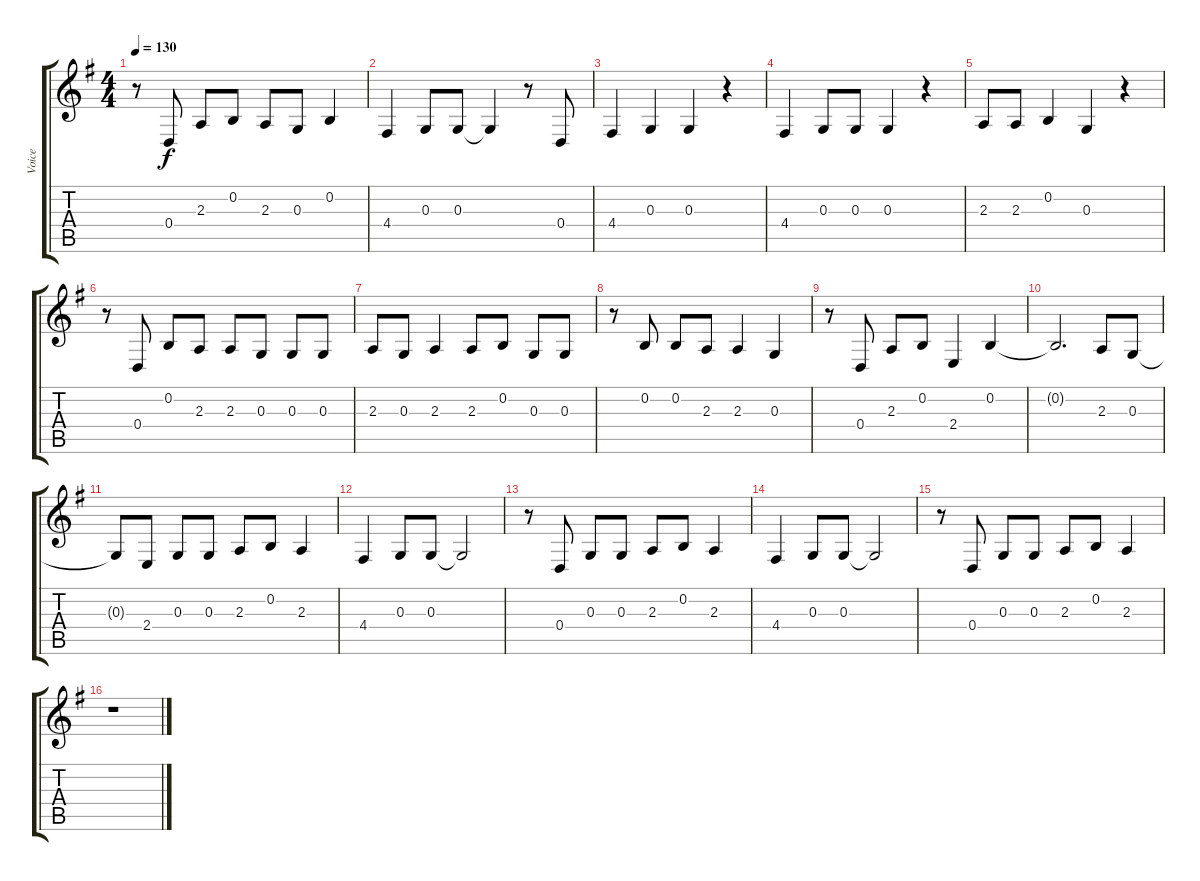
\track ("Voice" "Voice") {instrument acousticgrandpiano}
\staff {score tabs}
\tuning (E4 B3 G3 D3 A2 E2) {hide}
\ts (4 4)
\tempo 130
\clef g2
\ks g
r.8{dy f} 0.4.8 2.3.8 0.2.8 2.3.8 0.3.8 0.2.4 |
4.4.4 0.3.8 0.3.8 0.3{t}.4 r.8 0.4.8 |
4.4.4 0.3.4 0.3.4 r.4 |
4.4.4 0.3.8 0.3.8 0.3.4 r.4 |
2.3.8 2.3.8 0.2.4 0.3.4 r.4 |
r.8 0.4.8 0.2.8 2.3.8 2.3.8 0.3.8 0.3.8 0.3.8 |
2.3.8 0.3.8 2.3.4 2.3.8 0.2.8 0.3.8 0.3.8 |
r.8 0.2.8 0.2.8 2.3.8 2.3.4 0.3.4 |
r.8 0.4.8 2.3.8 0.2.8 2.4.4 0.2.4 |
0.2{t}.2{d} 2.3.8 0.3.8 |
0.3{t}.8 2.4.8 0.3.8 0.3.8 2.3.8 0.2.8 2.3.4 |
4.4.4 0.3.8 0.3.8 0.3{t}.2 |
r.8 0.4.8 0.3.8 0.3.8 2.3.8 0.2.8 2.3.4 |
4.4.4 0.3.8 0.3.8 0.3{t}.2 |
r.8 0.4.8 0.3.8 0.3.8 2.3.8 0.2.8 2.3.4 |
r.1
